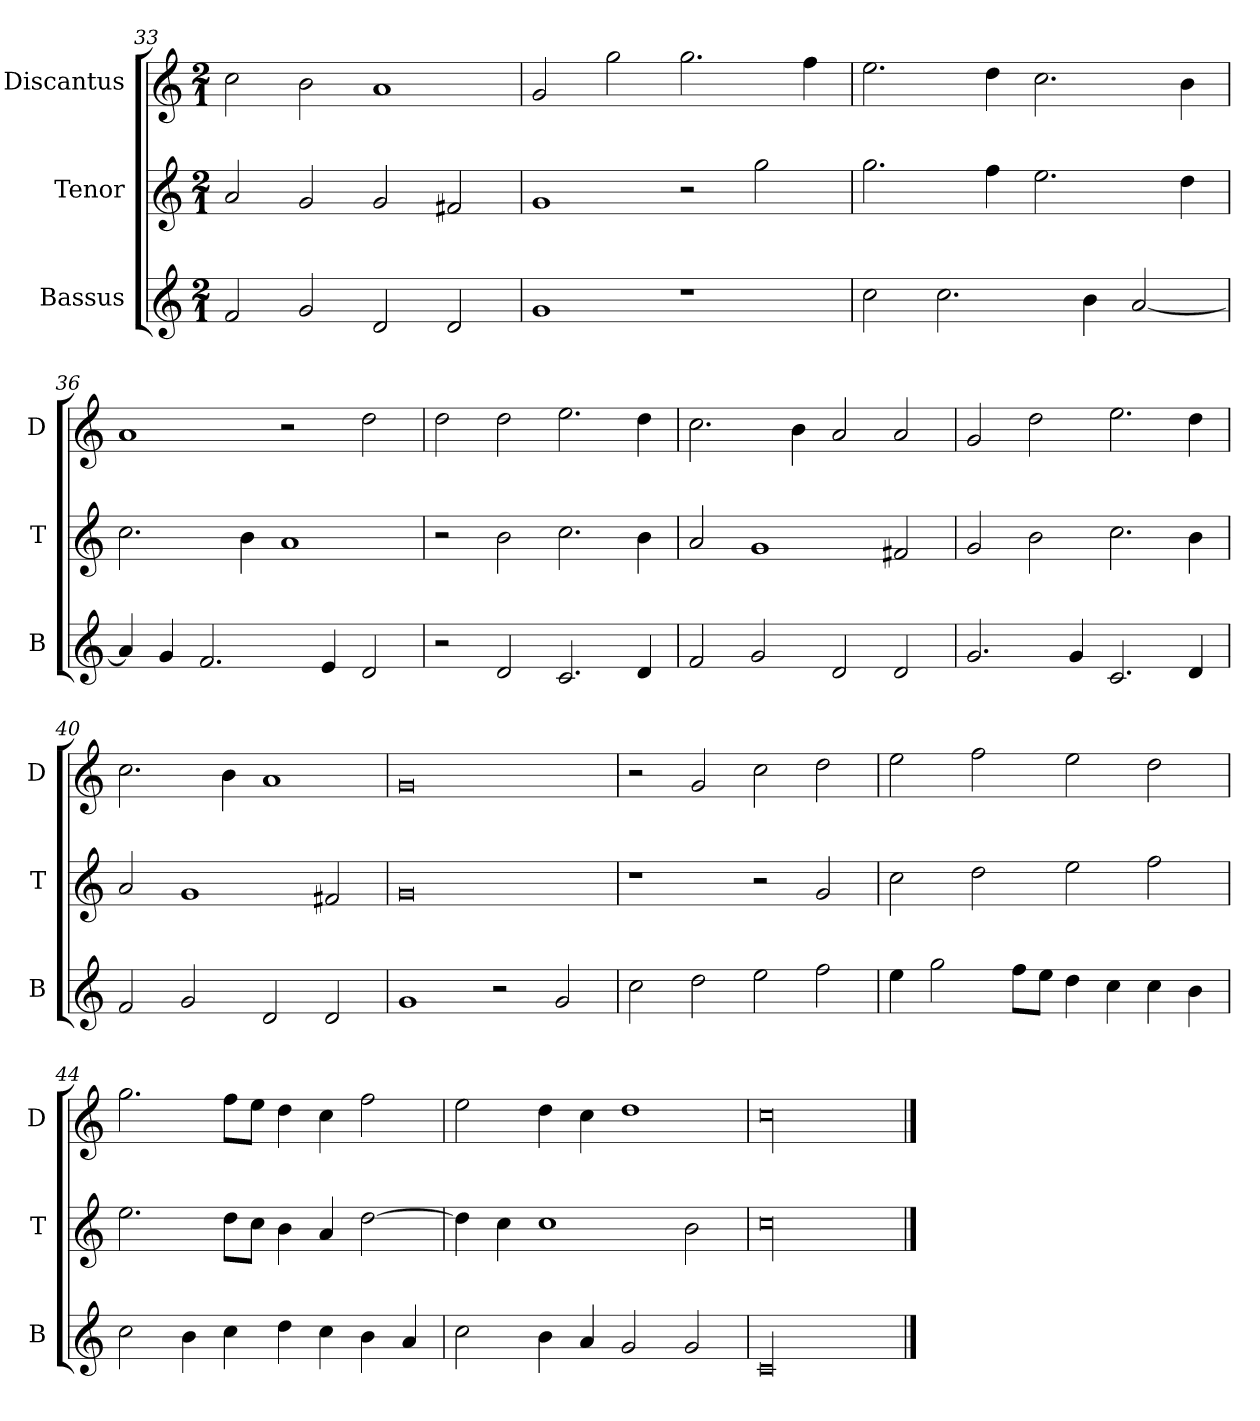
**kern	**kern	**kern
*part3	*part2	*part1
*staff3	*staff2	*staff1
*I"Bassus	*I"Tenor	*I"Discantus
*I'B	*I'T	*I'D
*clefG2	*clefG2	*clefG2
*k[]	*k[]	*k[]
*M2/1	*M2/1	*M2/1
=33	=33	=33
2f/	2a/	2cc\
2g/	2g/	2b\
2d/	2g/	1a
2d/	2f#X/	.
=34	=34	=34
1g	1g	2g/
.	.	2gg\
1r	2r	2.gg\
.	2gg\	.
.	.	4ff\
=35	=35	=35
2cc\	2.gg\	2.ee\
2.cc\	.	.
.	4ff\	4dd\
.	2.ee\	2.cc\
4b\	.	.
[2a/	.	.
.	4dd\	4b\
=36	=36	=36
4a/]	2.cc\	1a
4g/	.	.
2.f/	.	.
.	4b\	.
.	1a	2r
4e/	.	.
2d/	.	2dd\
=37	=37	=37
2r	2r	2dd\
2d/	2b\	2dd\
2.c/	2.cc\	2.ee\
4d/	4b\	4dd\
=38	=38	=38
2f/	2a/	2.cc\
2g/	1g	.
.	.	4b\
2d/	.	2a/
2d/	2f#X/	2a/
=39	=39	=39
2.g/	2g/	2g/
.	2b\	2dd\
4g/	.	.
2.c/	2.cc\	2.ee\
4d/	4b\	4dd\
=40	=40	=40
2f/	2a/	2.cc\
2g/	1g	.
.	.	4b\
2d/	.	1a
2d/	2f#X/	.
=41	=41	=41
1g	0g	0g
2r	.	.
2g/	.	.
=42	=42	=42
2cc\	1r	2r
2dd\	.	2g/
2ee\	2r	2cc\
2ff\	2g/	2dd\
=43	=43	=43
4ee\	2cc\	2ee\
2gg\	.	.
.	2dd\	2ff\
8ff\L	.	.
8ee\J	.	.
4dd\	2ee\	2ee\
4cc\	.	.
4cc\	2ff\	2dd\
4b\	.	.
=44	=44	=44
2cc\	2.ee\	2.gg\
4b\	.	.
4cc\	8dd\L	8ff\L
.	8cc\J	8ee\J
4dd\	4b\	4dd\
4cc\	4a/	4cc\
4b\	[2dd\	2ff\
4a/	.	.
=45	=45	=45
2cc\	4dd\]	2ee\
.	4cc\	.
4b\	1cc	4dd\
4a/	.	4cc\
2g/	.	1dd
2g/	2b\	.
=46	=46	=46
!LO:N:vis=00	!LO:N:vis=00	!LO:N:vis=00
0c	0cc	0cc
==	==	==
*-	*-	*-
